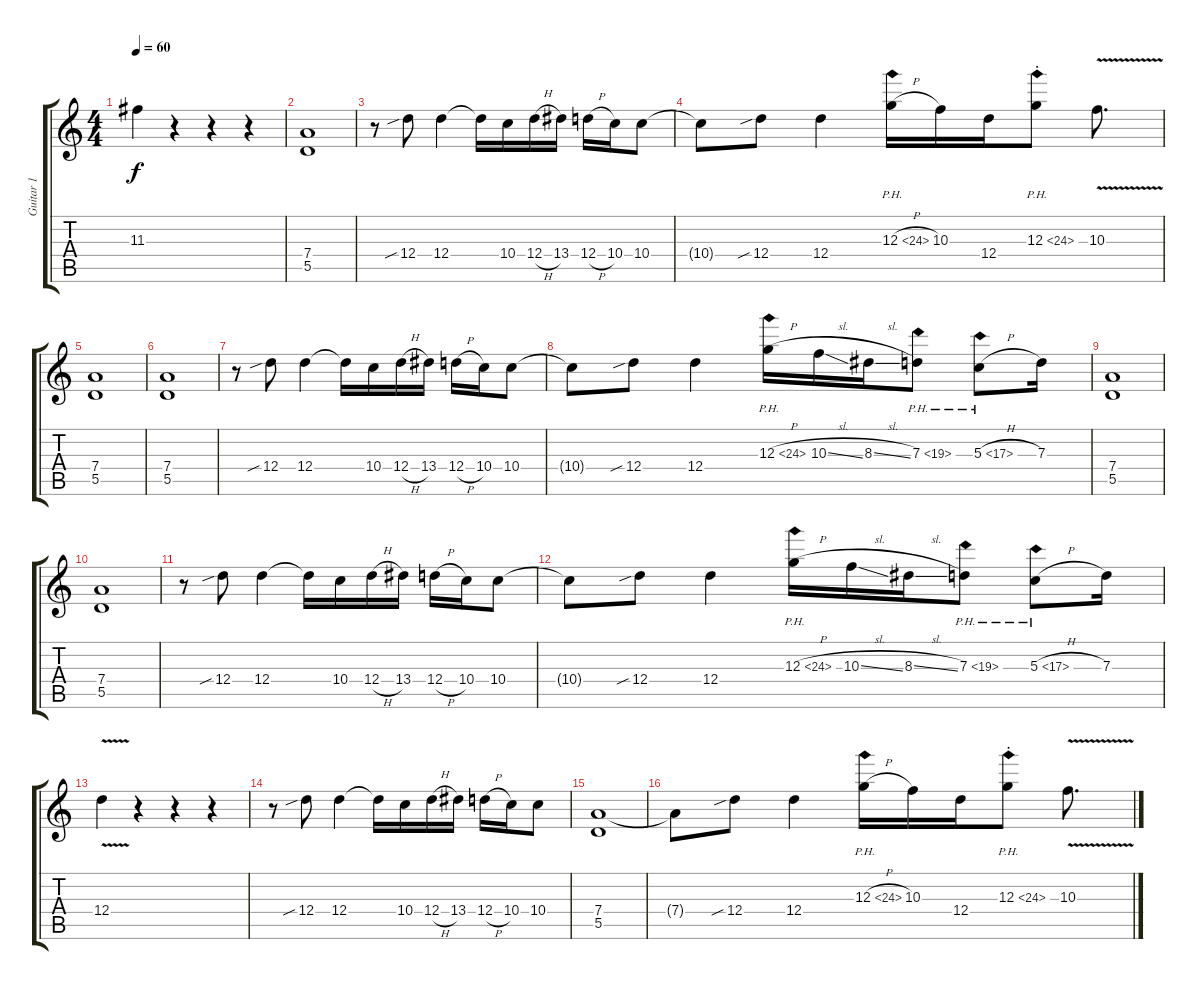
\track ("Guitar 1" "Guitar 1") {instrument distortionguitar}
\staff {score tabs}
\tuning (E4 B3 G3 D3 A2 E2) {hide}
\ts (4 4)
\tempo 60
\clef g2
\ks c
11.3.4{dy f} r.4 r.4 r.4 |
(7.4 5.5).1 |
r.8 12.4{sib}.8 12.4.4 12.4{t}.16 10.4.16 12.4{h}.16 13.4.16 12.4{h}.16 10.4.16 10.4.8 |
10.4{t}.8 12.4{sib}.8 12.4.4 12.3{ph 12 h}.16 10.3.16 12.4.16 12.3{ph 12 st}.8 10.3{v}.8{d} |
(7.4 5.5).1 |
(7.4 5.5).1 |
r.8 12.4{sib}.8 12.4.4 12.4{t}.16 10.4.16 12.4{h}.16 13.4.16 12.4{h}.16 10.4.16 10.4.8 |
10.4{t}.8 12.4{sib}.8 12.4.4 12.3{ph 12 h}.16 10.3{sl}.16 8.3{sl}.16 7.3{ph 12}.8 5.3{ph 12 h}.8 7.3.16 |
(7.4 5.5).1 |
(7.4 5.5).1 |
r.8 12.4{sib}.8 12.4.4 12.4{t}.16 10.4.16 12.4{h}.16 13.4.16 12.4{h}.16 10.4.16 10.4.8 |
10.4{t}.8 12.4{sib}.8 12.4.4 12.3{ph 12 h}.16 10.3{sl}.16 8.3{sl}.16 7.3{ph 12}.8 5.3{ph 12 h}.8 7.3.16 |
12.4{v}.4 r.4 r.4 r.4 |
r.8 12.4{sib}.8 12.4.4 12.4{t}.16 10.4.16 12.4{h}.16 13.4.16 12.4{h}.16 10.4.16 10.4.8 |
(7.4 5.5).1 |
7.4{t}.8 12.4{sib}.8 12.4.4 12.3{ph 12 h}.16 10.3.16 12.4.16 12.3{ph 12 st}.8 10.3{v}.8{d}
